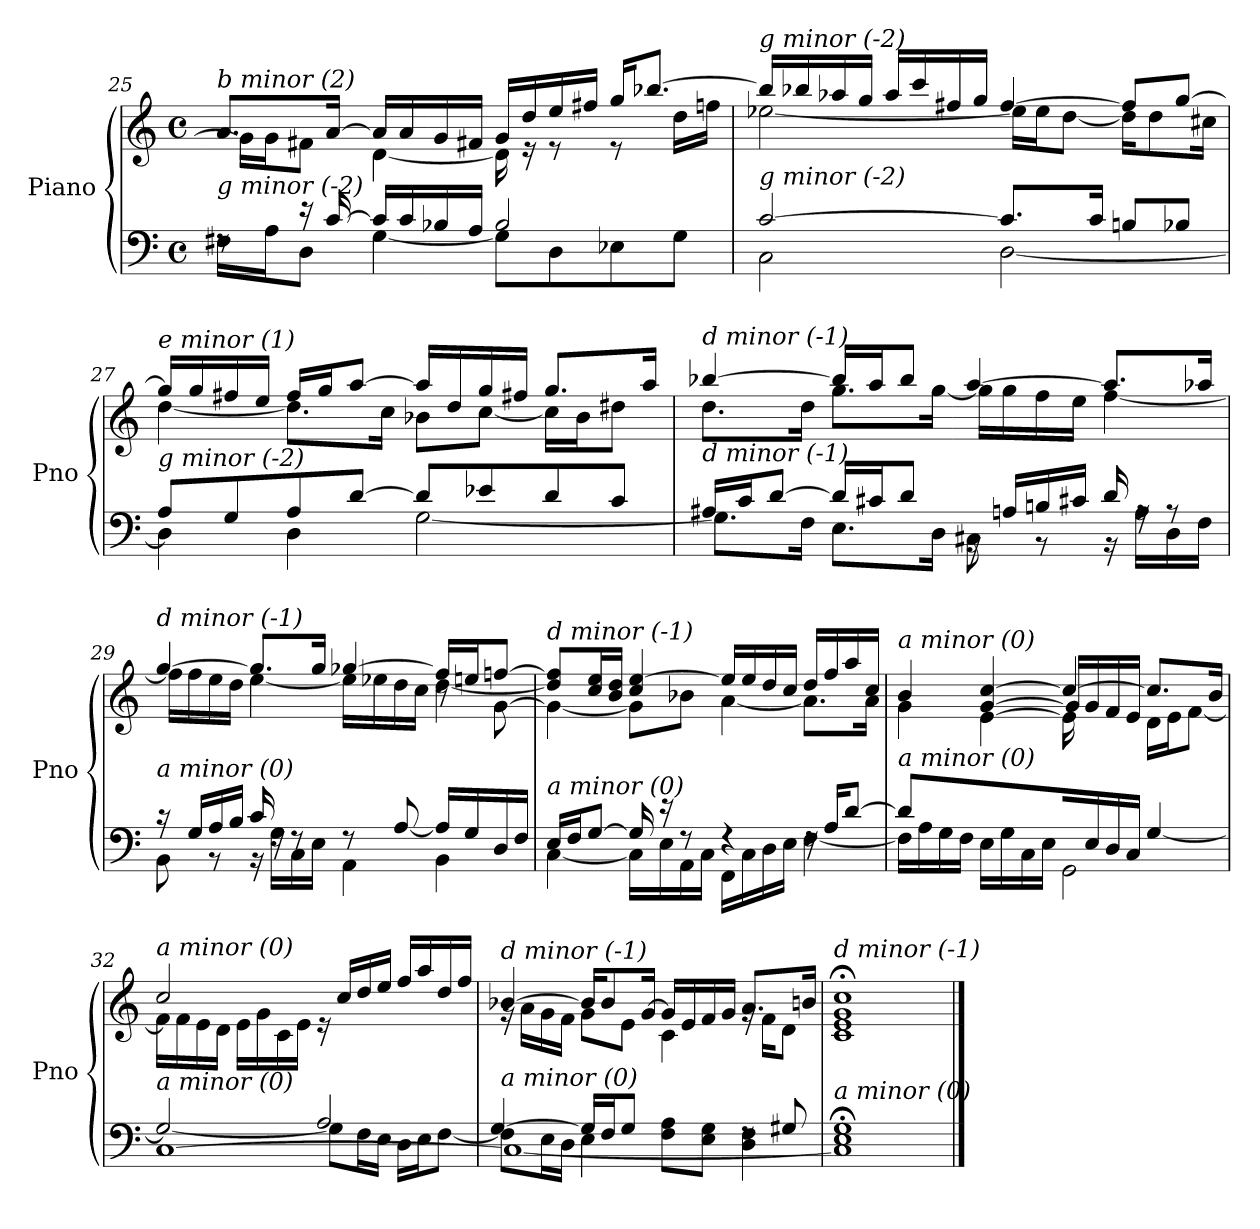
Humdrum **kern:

**kern	**kern
*part1	*part1
*staff2	*staff1
*I"Piano	*
*I'Pno	*
*clefF4	*clefG2
*k[]	*k[]
*M4/4	*M4/4
*met(c)	*met(c)
=25	=25
*^	*^
!	!	!LO:TX:i:t=b minor (2)	!
!LO:TX:i:t=g minor (-2)	!	!	!
8rF	16F#X\LL	8.a/L	16g\LL]
.	16A\J	.	16g\J
16r	8D\J	.	8f#X\J
[16c/	.	[16a/Jk	.
16c/LL]	[4G\	16a/LL]	[4d\
16c/	.	16a/	.
16B-X/	.	16g/	.
16A/JJ	.	16f#X/JJ	.
2B-/	8G\L]	16g/LL	16d\]
.	.	16dd/	16r
.	8D\	16ee/	8r
.	.	16ff#X/JJ	.
.	8E-X\	16gg/KL	8r
.	.	[8.bb-X/J	.
.	8G\J	.	16dd\LL
.	.	.	16ffn\JJ
!!LO:LB:g=z	!!
=26	=26	=26	=26
!	!	!LO:TX:i:t=g minor (-2)	!
!LO:TX:i:t=g minor (-2)	!	!	!
[2c/	2C\	16bb-/LL]	[2ee-X\
.	.	16bb-X/	.
.	.	16aa-X/	.
.	.	16gg/JJ	.
.	.	16aa-/LL	.
.	.	16ccc/	.
.	.	16ff#X/	.
.	.	16gg/JJ	.
8.c/L]	[2D\	[4ff#/	16ee-\LL]
.	.	.	16ee-\J
.	.	.	[8dd\J
16c/Jk	.	.	.
8Bn/L	.	8ff#/L]	16dd\KL]
.	.	.	8dd\
8B-X/J	.	[8gg/J	.
.	.	.	16cc#X\Jk
=27	=27	=27	=27
!	!	!LO:TX:i:t=e minor (1)	!
!LO:TX:i:t=g minor (-2)	!	!	!
8A/L	4D\]	16gg/LL]	[4dd\
.	.	16gg/	.
8G/	.	16ff#X/	.
.	.	16ee/JJ	.
8A/	4D\	16ff#/LL	8.dd\L]
.	.	16gg/J	.
[8d/J	.	[8aa/J	.
.	.	.	16cc\Jk
8d/L]	[2G\	16aa/LL]	8b-X\L
.	.	16dd/	.
8e-X/	.	16gg/	[8cc\J
.	.	16ff#X/JJ	.
8d/	.	8.gg/L	16cc\LL]
.	.	.	16b-\J
8c/J	.	.	8dd#Xi\J
.	.	16aa/Jk	.
!!LO:LB:g=z	!!
=28	=28	=28	=28
!	!	!LO:TX:i:t=d minor (-1)	!
!LO:TX:i:t=d minor (-1)	!	!	!
16A#Xi/LL	8.G\L]	[4bb-X/	8.dd\L
16c/J	.	.	.
[8d/J	.	.	.
.	16F\Jk	.	16dd\Jk
16d/LL]	8.E\L	16bb-/LL]	8.gg\L
16c#X/J	.	16aa/J	.
8d/J	.	8bb-/J	.
.	16D\Jk	.	[16gg\Jk
16rBB	8C#X\	[4aa/	16gg\LL]
16A/LL	.	.	16gg\
16Bn/	8r	.	16ff\
16c#X/JJ	.	.	16ee\JJ
16d/	16r	8.aa/L]	[4ff\
16rA	16A\LL	.	.
8rA	16D\	.	.
.	16F\JJ	16aa-X/Jk	.
=29	=29	=29	=29
*	*^	*	*^
!	!	!	!LO:TX:i:t=d minor (-1)	!	!
!LO:TX:i:t=a minor (0)	!	!	!	!	!
2.ryy	16r	8BB\	[4gg/	16ff\LL]	2.ryy
.	16G/LL	.	.	16ff\	.
.	16A/	8r	.	16ee\	.
.	16B/JJ	.	.	16dd\JJ	.
.	16c/	16r	8.gg/L]	[4ee\	.
.	16rF	16G\LL	.	.	.
.	8rF	16C\	.	.	.
.	.	16E\JJ	16gg/Jk	.	.
.	8rF	4AA\	[4gg-Xi/	16ee\LL]	.
.	.	.	.	16ee-X\	.
.	[8A/	.	.	16dd\	.
.	.	.	.	16cc\JJ	.
4ryy	16A/LL]	4BB\	16ff#/LL]	[4dd\	8r
.	16G/	.	16een/J	.	.
.	16D/	.	[8ffn/J	.	[8g\
.	16F/JJ	.	.	.	.
*	*v	*v	*	*	*
*	*	*	*v	*v
!!LO:LB:g=z
=30	=30	=30	=30
!	!	!LO:TX:i:t=d minor (-1)	!
!LO:TX:i:t=a minor (0)	!	!	!
16E/LL	[4C\	8dd/] 8ff/]L	4g\_
16F/J	.	.	.
[8G/J	.	16cc/ 16ee/L	.
.	.	16b/ 16dd/JJ	.
16G/]	16C\LL]	4cc/ [4ee/	8g\L]
16r	16E\	.	.
8rF	16AA\	.	8b-X\J
.	16C\JJ	.	.
4rF	16FF\LL	16ee/LL]	[4a\
.	16C\	16ee/	.
.	16D\	16dd/	.
.	16E\JJ	16cc/JJ	.
16rF	[4F\	16dd/LL	8.a\L]
16A/KL	.	16ff/	.
[8d/J	.	16aa/	.
.	.	16cc/JJ	16a\Jk
=31	=31	=31	=31
*	*^	*	*^
!	!	!	!LO:TX:i:t=a minor (0)	!	!
!LO:TX:i:t=a minor (0)	!	!	!	!	!
4ryy	4d/]	16F\LL]	4b/	4g\	4ryy
.	.	16A\	.	.	.
.	.	16G\	.	.	.
.	.	16F\JJ	.	.	.
4ryy	4ryy	16E\LL	[4g/ [4cc/	4ryy	[4e\
.	.	16G\	.	.	.
.	.	16C\	.	.	.
.	.	16E\JJ	.	.	.
2ryy	16ryy	2GG\	4cc/_	16g/LL]	16e\LL]
.	16E/	.	.	16g/	4..ryy
.	16D/	.	.	16f/	.
.	16C/JJ	.	.	16e/JJ	.
.	[4G/	.	8.cc/L]	16d\LL	.
.	.	.	.	16e\J	.
.	.	.	.	[8f\J	.
.	.	.	16b/Jk	.	.
*	*	*	*	*v	*v
!!LO:PB:g=z
=32	=32	=32	=32	=32
!	!	!	!LO:TX:i:t=a minor (0)	!
!LO:TX:i:t=a minor (0)	!	!	!	!
2ryy	2G/_	[1C	2cc/	16f\LL]
.	.	.	.	16f\
.	.	.	.	16e\
.	.	.	.	16d\JJ
.	.	.	.	16e\LL
.	.	.	.	16g\
.	.	.	.	16c\
.	.	.	.	16e\JJ
2A/	8G\L]	.	16re	2ryy
.	.	.	16cc/LL	.
.	16F\L	.	16dd/	.
.	16E\JJ	.	16ee/JJ	.
.	16D\LL	.	16ff/LL	.
.	16E\J	.	16aa/	.
.	[8F\J	.	16dd/	.
.	.	.	16ff/JJ	.
=33	=33	=33	=33	=33
*	*	*	*	*^
!	!	!	!LO:TX:i:t=d minor (-1)	!	!
!LO:TX:i:t=a minor (0)	!	!	!	!	!
8F\L]	1C_	[4G/	[4b-X/	16rg	2ryy
.	.	.	.	16a\LL	.
16E\L	.	.	.	16g\	.
16D\JJ	.	.	.	16f\JJ	.
4E\	.	16G/LL]	16b-/KL]	8g\L	.
.	.	16F/J	8b-/	.	.
.	.	8G/J	.	8e\J	.
.	.	.	[16g/Jk	.	.
8F\ 8A\L	.	4ryy	16g/LL]	4c\	4ryy
.	.	.	16e/	.	.
8E\ 8G\J	.	.	16f/	.	.
.	.	.	16g/JJ	.	.
4D\ 4F\	.	8rF	8.a/L	16rg	4ryy
.	.	.	.	16f\KL	.
.	.	8G#Xi/	.	8d\J	.
.	.	.	16bn/Jk	.	.
*	*v	*v	*	*	*
*	*	*v	*v	*v
=34	=34	=34
!	!	!LO:TX:i:t=d minor (-1)
!LO:TX:i:t=a minor (0)	!	!
1E; 1G;	1C]	1c;< 1e;< 1g;< 1cc;<
*v	*v	*
==	==
*-	*-
